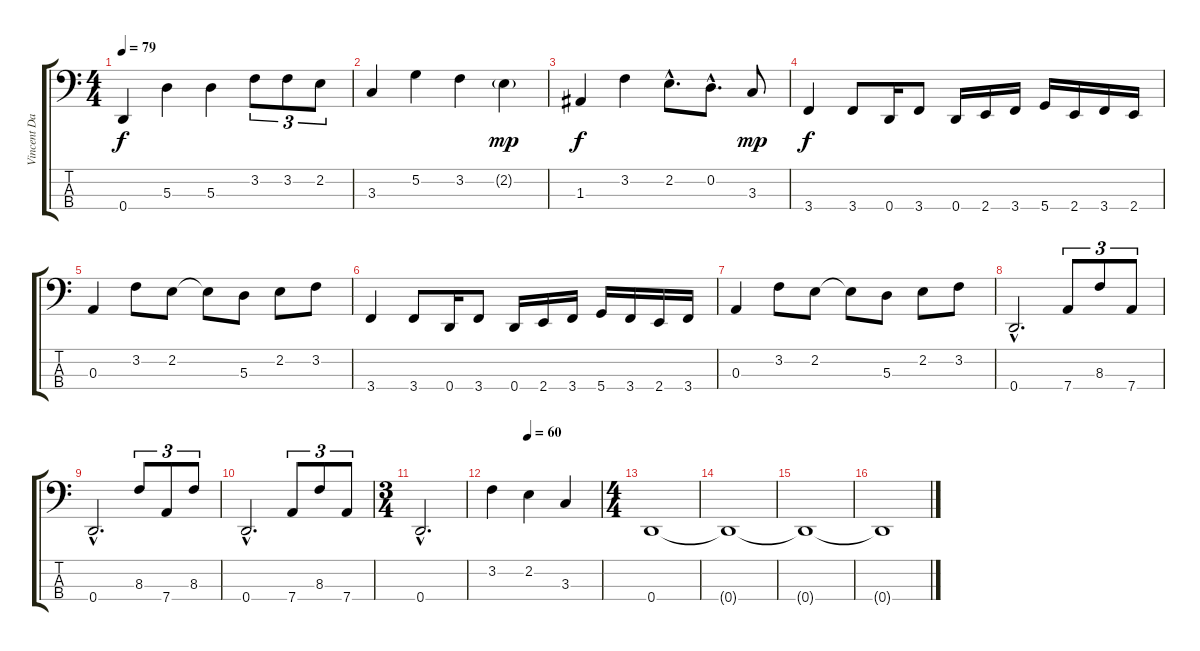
\track ("Vincent Danhier" "Vincent Da") {instrument electricbassfinger}
\staff {score tabs}
\tuning (G2 D2 A1 D1) {hide}
\ts (4 4)
\tempo 79
\clef f4
\ks c
0.4.4{dy f} 5.3.4 5.3.4 3.2.8{tu (3 2)} 3.2.8{tu (3 2)} 2.2.8{tu (3 2)} |
3.3.4 5.2.4 3.2.4 2.2{g}.4{dy mp} |
1.3.4{dy f} 3.2.4 2.2{hac}.8{d} 0.2{hac}.8{d} 3.3.8{dy mp} |
3.4.4{dy f} 3.4.8 0.4.16 3.4.8 0.4.16 2.4.16 3.4.16 5.4.16 2.4.16 3.4.16 2.4.16 |
0.3.4 3.2.8 2.2.8 2.2{t}.8 5.3.8 2.2.8 3.2.8 |
3.4.4 3.4.8 0.4.16 3.4.8 0.4.16 2.4.16 3.4.16 5.4.16 3.4.16 2.4.16 3.4.16 |
0.3.4 3.2.8 2.2.8 2.2{t}.8 5.3.8 2.2.8 3.2.8 |
0.4{hac}.2{d} 7.4.8{tu (3 2)} 8.3.8{tu (3 2)} 7.4.8{tu (3 2)} |
0.4{hac}.2{d} 8.3.8{tu (3 2)} 7.4.8{tu (3 2)} 8.3.8{tu (3 2)} |
0.4{hac}.2{d} 7.4.8{tu (3 2)} 8.3.8{tu (3 2)} 7.4.8{tu (3 2)} |
\ts (3 4)
0.4{hac}.2{d} |
\tempo (60 0.3333333333333333)
3.2.4 2.2.4 3.3.4 |
\ts (4 4)
0.4.1 |
0.4{t}.1 |
0.4{t}.1 |
0.4{t}.1
